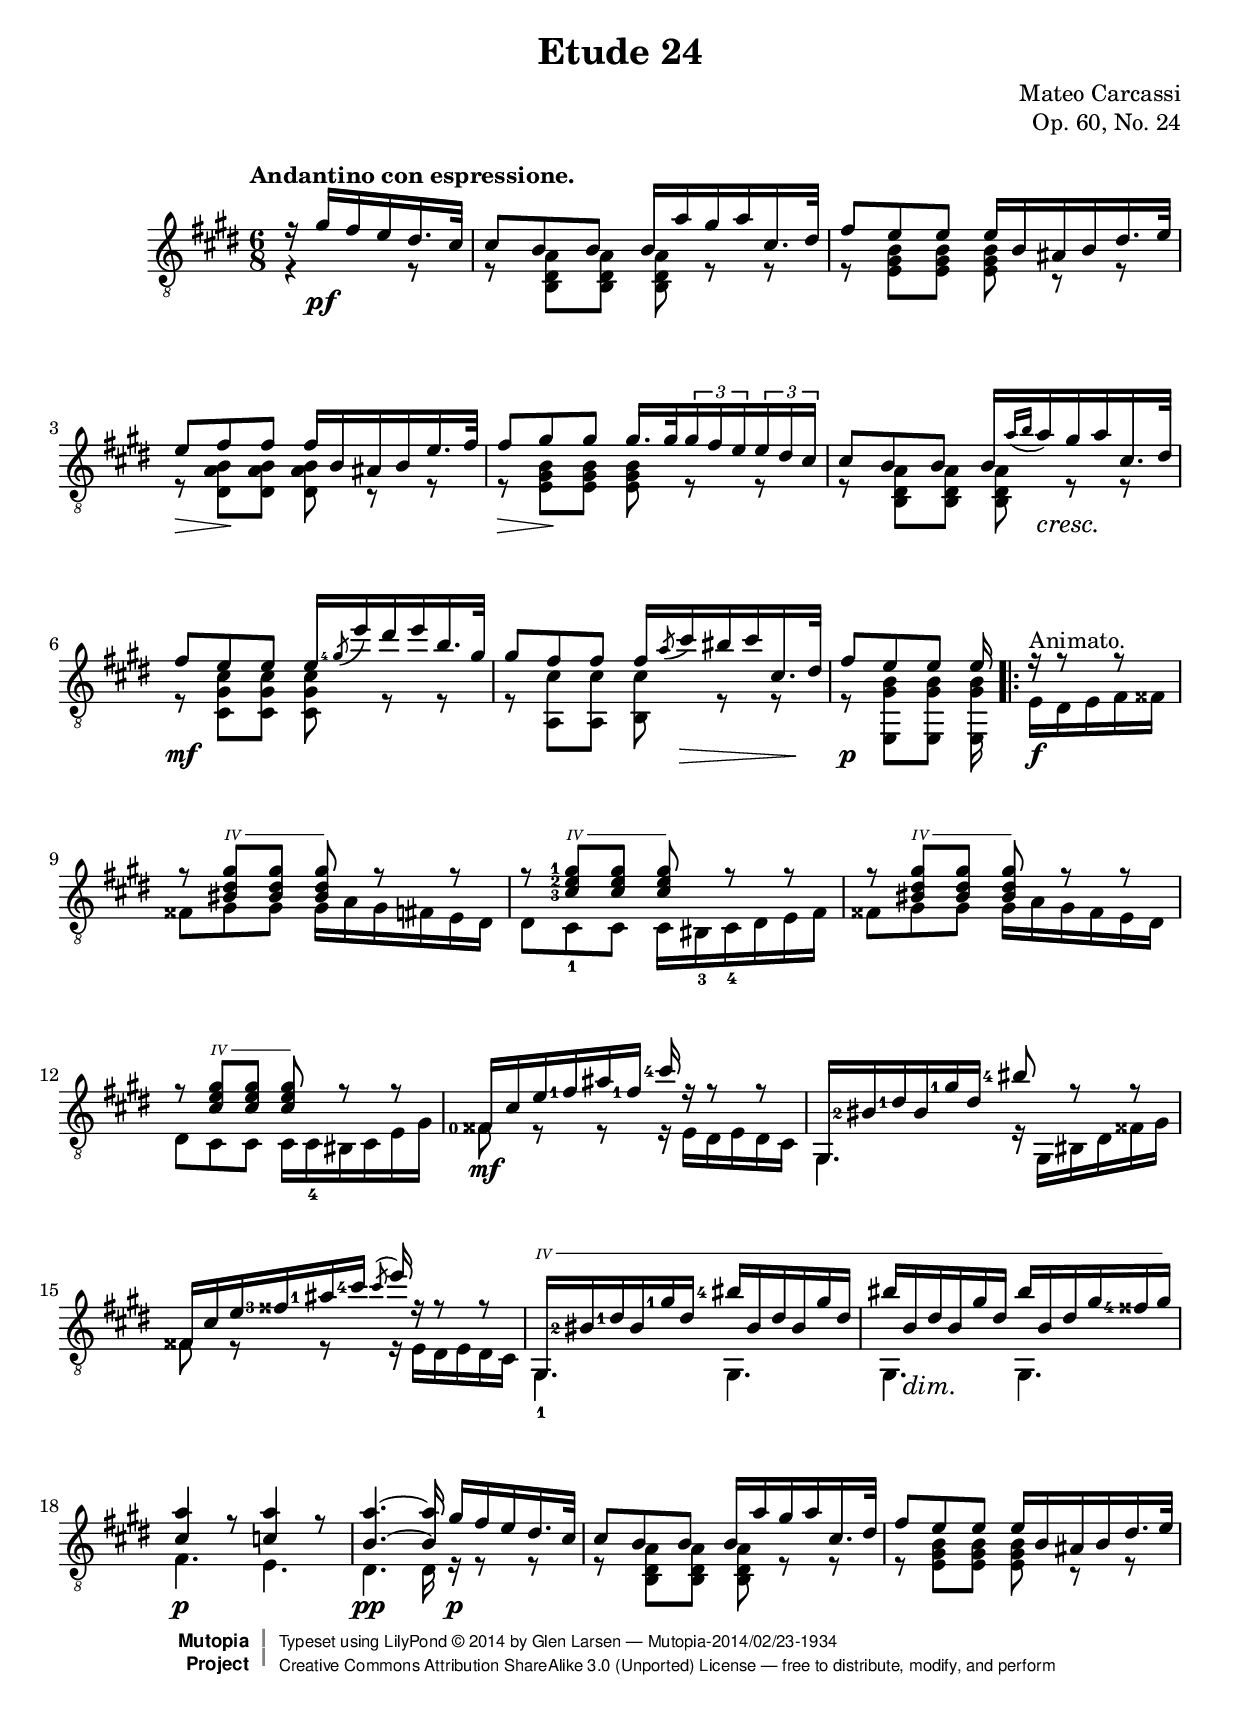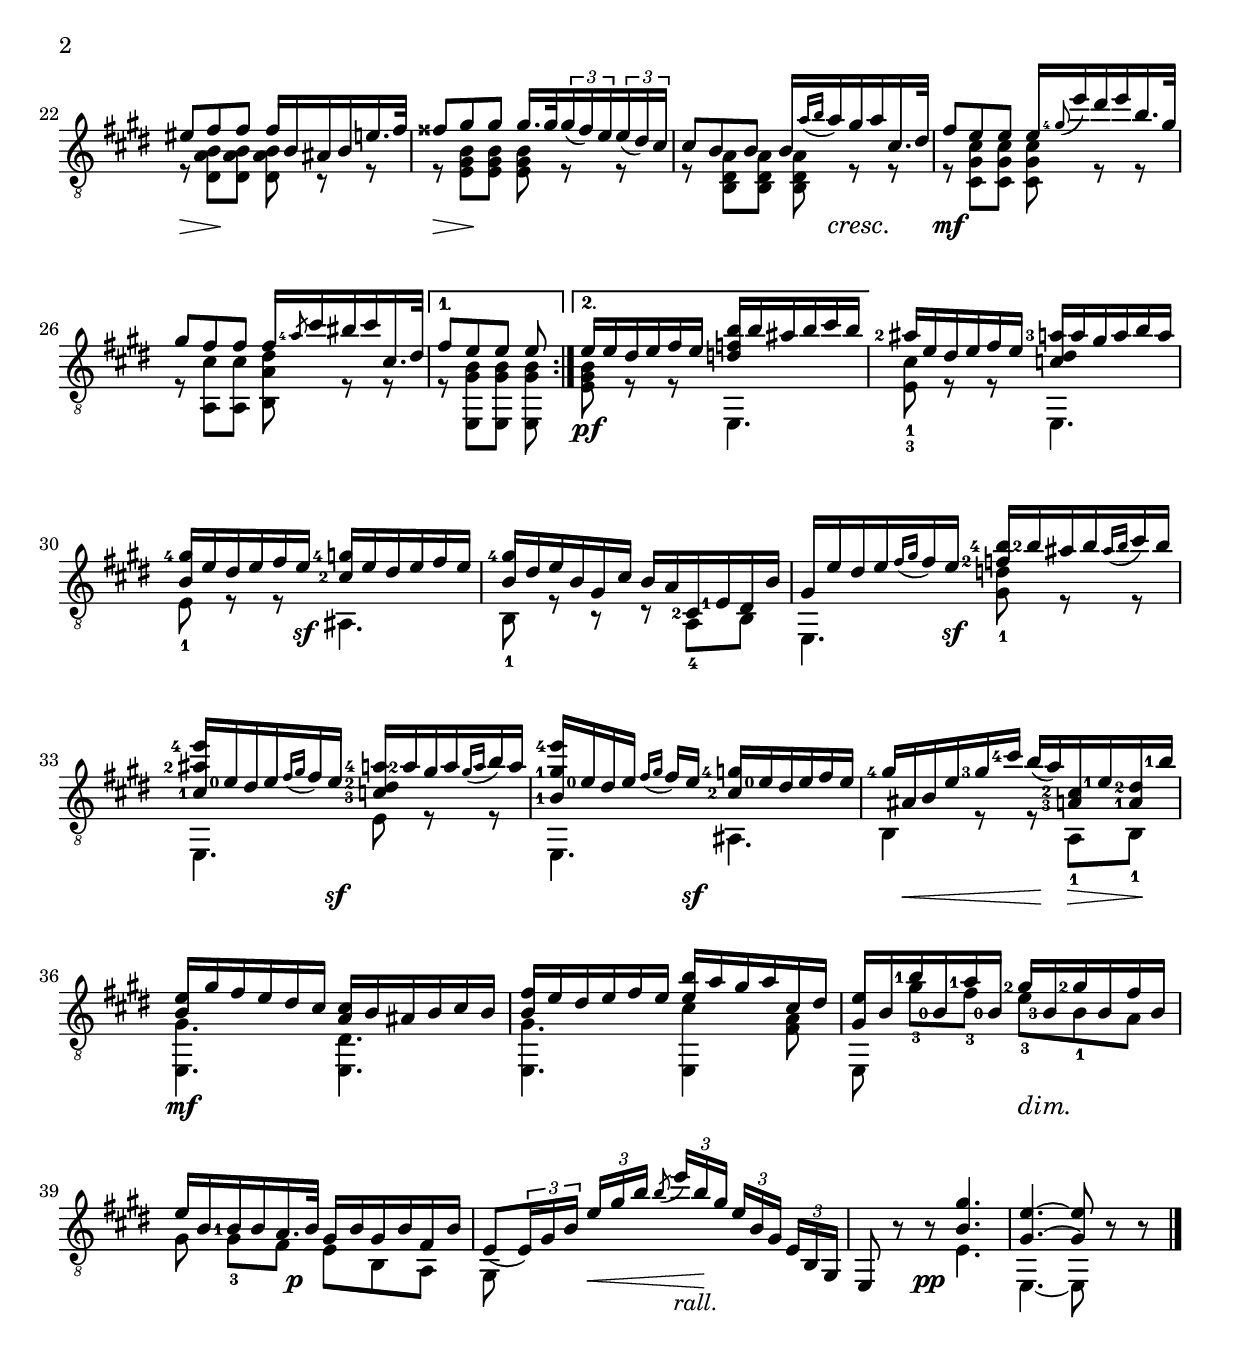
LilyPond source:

\version "2.18.0"
\header {
  title = "Etude 24"
  composer = "Mateo Carcassi"
  opus = "Op. 60, No. 24"
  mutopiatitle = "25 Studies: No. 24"
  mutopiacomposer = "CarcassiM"
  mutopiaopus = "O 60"
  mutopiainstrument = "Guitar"
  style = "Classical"
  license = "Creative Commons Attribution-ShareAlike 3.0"
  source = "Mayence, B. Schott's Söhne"
  % From Boije 94
  date = "1853"
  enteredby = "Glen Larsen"
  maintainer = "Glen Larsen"
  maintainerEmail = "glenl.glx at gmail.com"

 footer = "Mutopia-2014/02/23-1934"
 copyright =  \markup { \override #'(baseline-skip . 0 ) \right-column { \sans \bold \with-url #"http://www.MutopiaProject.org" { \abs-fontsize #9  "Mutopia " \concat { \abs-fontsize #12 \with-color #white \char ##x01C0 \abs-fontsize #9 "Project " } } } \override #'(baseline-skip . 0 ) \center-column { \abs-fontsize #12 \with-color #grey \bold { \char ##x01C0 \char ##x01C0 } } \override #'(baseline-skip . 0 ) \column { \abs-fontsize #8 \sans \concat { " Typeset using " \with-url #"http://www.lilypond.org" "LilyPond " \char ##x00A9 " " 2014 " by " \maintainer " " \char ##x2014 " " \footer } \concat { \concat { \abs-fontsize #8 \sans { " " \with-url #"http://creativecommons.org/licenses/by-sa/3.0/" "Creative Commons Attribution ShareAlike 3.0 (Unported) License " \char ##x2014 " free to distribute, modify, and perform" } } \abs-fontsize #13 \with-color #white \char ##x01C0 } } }
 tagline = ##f
}

global = {
  \time 6/8 \key e \major
}

pf = #(make-dynamic-script "pf")
gpos = #(define-music-function (parser location text) (string?)
	 #{ \mark\markup{\teeny\italic #text } #})

\paper {
  % add space between composer/opus markup and first staff
  markup-system-spacing #'padding = #3
  % add a little space between composer and opus
  markup-markup-spacing #'padding = #1.2
  top-margin = #8
  bottom-margin = #10
}


\layout {
  \context {
    \Voice
    \override StringNumber #'stencil = ##f
    \override TextSpanner #'style = #'solid
    \override TextSpanner #'font-size = #-4
  }
  \context {
    \Staff
    \override Fingering #'staff-padding = #'()
    \override Fingering #'add-stem-support = ##t
    \mergeDifferentlyDottedOn
    \mergeDifferentlyHeadedOn
  }
  \context {
    \Dynamics
    \override DynamicTextSpanner #'style = #'none
  }
}

dynamics = {
  \partial 4. { s16 s16\pf s16*4 } | s2.*2 | s8\> s8\! s8 s4. |
  s8\> s8\! s2 | s8*3 s16 s16\cresc s8 s8\! | s8\mf s8*5 | s8*3 s16 s16\> s16*3 s16\! |
  s8\p s8*2 s16 s16\f s8*2 | s2.*3 |
  s2. | s2.\mf | s2.*2 |
  s2. | s16 s16\dim s8*4 s8\! | s4\p s2 | s4.\pp s16 s16\p s4 | s2. |
  s2. | s8\> s8\! s8*4 | s8\> s8\! s8*4 | s8*3 s16 s16\cresc s8\! s8 | s8\mf s8*5 |
  s2. | \set Timing.measureLength = #(ly:make-moment 4/8) s8*4 |
  \set Timing.measureLength = #(ly:make-moment 6/8) s8\pf s8*5 | s2. | s8*2 s16 s16\sf s8*3 |
  s2. | s8*2 s16 s16\sf s8*3 | s8*2 s16 s16\sf s8*3 | s8*2 s16 s16\sf s8*3 |
  s16 s16\< s8*2 s16\! s16 s16\> s16 s16\! s16 | s8\mf s8*5 | s2. | s8*3 s8\dim s8*2\! |
  s8*2 s16 s16\p s8*3 | s8*2 s8\< s16_\markup{\italic "rall."} s16\! s16 s16 s8 | s8*2 s8\pp s4. | s2.
}

upperVoice = \relative c'' {
  \voiceOne
  \set fingeringOrientations = #'(left)
  \override TextSpanner #'(bound-details left stencil-align-dir-y) = #CENTER
  \tempo "Andantino con espressione."

  \partial 4. { r16 gis fis e dis16. cis32 } |
  cis8 b b b16 a' gis a cis,16. dis32 |
  fis8 e e e16 b ais b dis16. e32 |
  e8 fis fis fis16 b, ais b e16. fis32 |

  fis8 gis gis gis16. gis32 \times 2/3 { gis16 fis e } \times 2/3 { e dis cis } |
  cis8 b b b16[ \once\slurDown\appoggiatura {a'16[ b]} a gis a cis,16. dis32] |
  fis8 e e e16[ \once\slurDown\acciaccatura {<gis-4>8} e'16 dis e b16. gis32] |
  gis8 fis fis fis16[ \once\slurDown\acciaccatura {a8} cis16 bis cis cis,16. dis32] |

  fis8 e e e16
  \repeat volta 2 {
    r16^\markup {"Animato."} r8 r8 |
    \override TextSpanner.bound-details.left.text = #"IV "
    r8 <gis dis bis>\startTextSpan q q\stopTextSpan r r |
    r8 <gis-1 e-2 cis-3>\startTextSpan <gis e cis> q\stopTextSpan r r |
    r8 <gis dis bis>\startTextSpan q q\stopTextSpan r r |

    r8 <gis e cis>\startTextSpan q q\stopTextSpan r r |
    <fisis,-0>16 cis' e <fis -1> ais <fis-1> <cis'-4> r r8 r |
    gis,,16 <bis'-2> <dis-1> bis <gis'-1> dis <bis'-4>8 r r |
    fisis,16 cis' e <fisis-3> <ais-1> <cis-4> \acciaccatura {cis8} e16 r r8 r8 |

    gis,,,16\startTextSpan <bis'-2> <dis-1> bis <gis'-1> dis <bis'-4> bis, dis bis gis' dis |
    bis'16 b, dis b gis' dis bis' b, dis gis <fisis-4> gis\stopTextSpan |
    <a cis,>4 r8 <a c,>4 r8 |
    <a b,>4.~ q16 gis[ fis e dis16. cis32] |
    cis8 b b b16 a' gis a cis,16. dis32 |

    fis8 e e e16 b ais b dis16. e32 |
    eis8 fis fis fis16 b, ais b e16. fis32 |
    fisis8 gis gis gis16. gis32 \times 2/3 { gis16_( fisis) e } \times 2/3 { e_( dis) cis } |
    cis8 b b b16[ \once\slurDown\acciaccatura {a'[ b]} a gis a cis,16. dis32 ] |
    fis8 e e e16[ \once\slurDown\appoggiatura {<gis-4>8} e'16 dis e b16. gis32] |

    gis8 fis fis fis16[ \slashedGrace{<a-4>8} cis16 bis cis cis,16. dis32] |
  }
  \alternative {
    { \set Timing.measureLength = #(ly:make-moment 4/8)
      fis8 e e e
    }
    { \set Timing.measureLength = #(ly:make-moment 6/8)
      e16 e dis e fis e <d f b>16 b' ais b cis b |
    }
  }
  <ais-2>16 e dis e fis e <c dis a'-3> a' gis a b a |
  <gis-4 b,>16 e dis e fis e <g-4 cis,-2> e dis e fis e |

  <gis-4 b,>16 dis e b gis cis b a <cis,-2> <e-1> dis b' |
  gis16[ e' dis e \slurDown\appoggiatura {fis[ gis]} fis e] <f-2 b-4>16[ <b-2> ais b \appoggiatura{ais[ b]} cis b] |
  <e-4 ais,-2 cis,-1>16[ <e,-0> dis e \appoggiatura{fis[ gis]} fis e] <c-3 dis-2 a'!-4>16[ <a'-2> gis a \appoggiatura{gis[ a]} b a] |
  <e'-4 gis,-1 b,-1>16 <e,-0> dis e \appoggiatura{fis[ gis]} fis e <g-4 cis,-2> <e-0> dis e fis e |
  \slurNeutral

  <gis-4>16 ais, b e <gis-3> <cis-4> b( a) <cis,-2 a-3> <e-1> <dis-2 a-1> <b'-1> |
  <e, b>16 gis fis e dis cis <cis a> b ais b cis b |
  <b fis'>16 e dis e fis e <e b'> a gis a cis, dis |
  <e gis,>16 b <b'-1> <b,-0> <a'-1> <b,-0> <gis'-2> <b,-3> <gis'-2> b, fis' b, |

  e16 b <b-1> b a16. b32 gis16 b gis b fis b |
  e,8[( \times 2/3 { e16) gis b]} \times 2/3 {e[ gis b]} \acciaccatura {b8} \times 2/3 { e16[ b gis]} \times 2/3 {e[ b gis]} \times 2/3 {e[ b gis]} |
  e8 b''8\rest b\rest <b gis'>4. |
  <gis e'>4.~ q8 b\rest b\rest |

  \bar "|."
}

lowerVoice = \relative c' {
  \voiceTwo
  \set fingeringOrientations = #'(down)

  \partial 4. { r4 r8 } |
  r8 <a dis, b>8 q q r r |
  r8 <b gis e>8 q q r r |
  r8 <b a dis,>8 q q r r |

  r8 <b gis e> q q r r |
  r8 <a dis, b> q q r r |
  r8 <cis gis cis,> q q r r |
  r8 <cis a,> q <cis b,> r r |

  r8 <b gis e,> q q16 e,16 dis e fis fisis |
  fisis8 gis gis gis16 a gis fis e dis |
  dis8 <cis-1> cis cis16 <bis-3> <cis-4> dis e fis |
  fisis8 gis gis gis16 a gis fisis e dis |

  dis8 cis cis cis16 <cis-4> bis cis e gis |
  fisis8 r r r16 e dis e dis cis |
  gis4. r16 gis bis dis fisis gis |
  fisis8 r r r16 e dis e dis cis |

  <gis-1>4. gis |
  gis4. gis |
  fis'4. e |
  dis4. dis16 r r8 r |
  r8 <a' dis, b> q q r r |

  r8 <b gis e>8 q q r r |
  r8 <b a dis,>8 q q r r |
  r8 <b gis e> q q r r |
  r8 <a dis, b> q q r r |
  r8 <cis gis cis,> q q r r |

  r8 <cis a,>8 q <dis a b,> r r |
  \set Timing.measureLength = #(ly:make-moment 4/8)
  r8 <b gis e,> q q 
  \set Timing.measureLength = #(ly:make-moment 6/8)
  <b gis e>8 r r e,,4. |
  <e'-3 cis'-1>8 r r e,4. |
  <e'-1>8 r r ais,4. |

  <b-1>8 r r r <a-4> b |
  e,4. <gis'-1 d'>8 r r |
  e,4. e'8 r r |
  e,4. ais |

  b4 r8 r <a-1> <b-1> |
  <e, gis'>4. <e dis'> |
  <e gis'>4. <e cis''>4 <fis' a>8 |
  e,8 <gis''-3>8[ <fis-3>8] <e-3> <b-1> a |

  gis8 <gis-3>8[ <fis>8] e8 b a |
  gis8 s8*5 |
  s8*3 e'4. |
  e,4.~ e8 s8*2 |
}

\score {
  <<
    \new Staff = "Guitar" \with {
      midiInstrument = #"acoustic guitar (nylon)"
    } <<
      \global
      \clef "treble_8"
      \new Voice = "upperVoice" \upperVoice
      \new Voice = "lowerVoice" \lowerVoice
      \new Dynamics \dynamics
    >>
  >>
  \layout { }
  \midi {
    \tempo 4 = 84
  }
}
